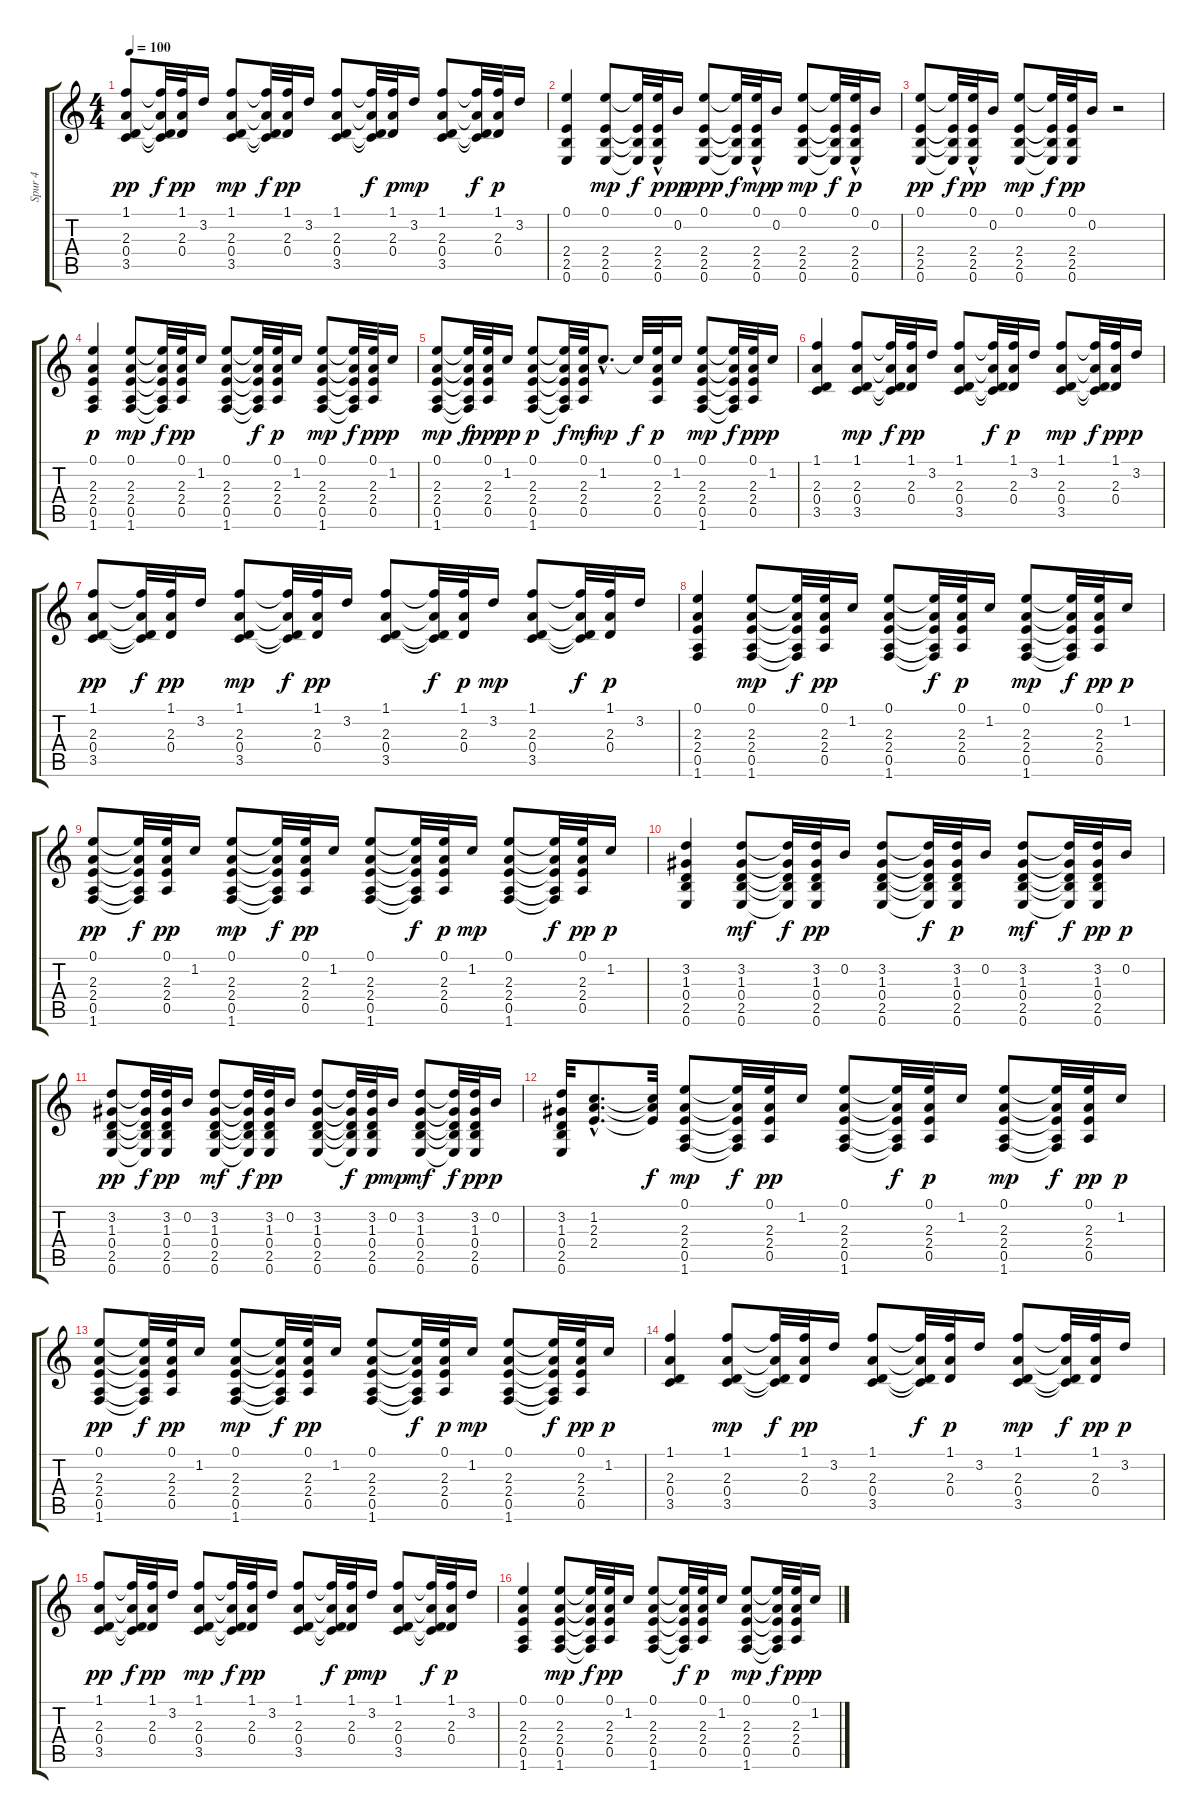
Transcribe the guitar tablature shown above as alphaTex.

\track ("Spur 4" "Spur 4") {instrument acousticguitarsteel}
\staff {score tabs}
\tuning (E4 B3 G3 D3 A2 E2) {hide}
\ts (4 4)
\tempo 100
\clef g2
\ks c
(1.1 2.3 0.4 3.5).8{dy pp} (1.1{t} 2.3{t} 0.4{t} 3.5{t}).32{dy f} (1.1 2.3 0.4).32{dy pp} 3.2.16 (1.1 2.3 0.4 3.5).8{dy mp} (1.1{t} 2.3{t} 0.4{t} 3.5{t}).32{dy f} (1.1 2.3 0.4).32{dy pp} 3.2.16 (1.1 2.3 0.4 3.5).8 (1.1{t} 2.3{t} 0.4{t} 3.5{t}).32{dy f} (1.1 2.3 0.4).32{dy p} 3.2.16{dy mp} (1.1 2.3 0.4 3.5).8 (1.1{t} 2.3{t} 0.4{t} 3.5{t}).32{dy f} (1.1 2.3 0.4).32{dy p} 3.2.16 |
(0.1 2.4 2.5 0.6).4 (0.1 2.4 2.5 0.6).8{dy mp} (0.1{t} 2.4{t} 2.5{t} 0.6{t}).32{dy f} (0.1 2.4{hac} 2.5 0.6).32{dy p} 0.2.16{dy pp} (0.1 2.4 2.5 0.6).8{dy ppp} (0.1{t} 2.4{t} 2.5{t} 0.6{t}).32{dy f} (0.1 2.4{hac} 2.5 0.6).32{dy mp} 0.2.16{dy p} (0.1 2.4 2.5 0.6).8{dy mp} (0.1{t} 2.4{t} 2.5{t} 0.6{t}).32{dy f} (0.1 2.4{hac} 2.5 0.6).32{dy p} 0.2.16 |
(0.1 2.4 2.5 0.6).8{dy pp} (0.1{t} 2.4{t} 2.5{t} 0.6{t}).32{dy f} (0.1 2.4{hac} 2.5 0.6).32{dy pp} 0.2.16 (0.1 2.4 2.5 0.6).8{dy mp} (0.1{t} 2.4{t} 2.5{t} 0.6{t}).32{dy f} (0.1 2.4 2.5 0.6).32{dy pp} 0.2.16 r.2 |
(0.1 2.3 2.4 0.5 1.6).4{dy p} (0.1 2.3 2.4 0.5 1.6).8{dy mp} (0.1{t} 2.3{t} 2.4{t} 0.5{t} 1.6{t}).32{dy f} (0.1 2.3 2.4 0.5).32{dy pp} 1.2.16 (0.1 2.3 2.4 0.5 1.6).8 (0.1{t} 2.3{t} 2.4{t} 0.5{t} 1.6{t}).32{dy f} (0.1 2.3 2.4 0.5).32{dy p} 1.2.16 (0.1 2.3 2.4 0.5 1.6).8{dy mp} (0.1{t} 2.3{t} 2.4{t} 0.5{t} 1.6{t}).32{dy f} (0.1 2.3 2.4 0.5).32{dy pp} 1.2.16{dy p} |
(0.1 2.3 2.4 0.5 1.6).8{dy mp} (0.1{t} 2.3{t} 2.4{t} 0.5{t} 1.6{t}).32{dy f} (0.1 2.3 2.4 0.5).32{dy ppp} 1.2.16{dy pp} (0.1 2.3 2.4 0.5 1.6).8{dy p} (0.1{t} 2.3{t} 2.4{t} 0.5{t} 1.6{t}).32{dy f} (0.1 2.3 2.4 0.5).32{dy mf} 1.2{hac}.8{d dy mp} 1.2{t}.32{dy f} (0.1 2.3 2.4 0.5).32{dy p} 1.2.16 (0.1 2.3 2.4 0.5 1.6).8{dy mp} (0.1{t} 2.3{t} 2.4{t} 0.5{t} 1.6{t}).32{dy f} (0.1 2.3 2.4 0.5).32{dy pp} 1.2.16{dy p} |
(1.1 2.3 0.4 3.5).4 (1.1 2.3 0.4 3.5).8{dy mp} (1.1{t} 2.3{t} 0.4{t} 3.5{t}).32{dy f} (1.1 2.3 0.4).32{dy pp} 3.2.16 (1.1 2.3 0.4 3.5).8 (1.1{t} 2.3{t} 0.4{t} 3.5{t}).32{dy f} (1.1 2.3 0.4).32{dy p} 3.2.16 (1.1 2.3 0.4 3.5).8{dy mp} (1.1{t} 2.3{t} 0.4{t} 3.5{t}).32{dy f} (1.1 2.3 0.4).32{dy pp} 3.2.16{dy p} |
(1.1 2.3 0.4 3.5).8{dy pp} (1.1{t} 2.3{t} 0.4{t} 3.5{t}).32{dy f} (1.1 2.3 0.4).32{dy pp} 3.2.16 (1.1 2.3 0.4 3.5).8{dy mp} (1.1{t} 2.3{t} 0.4{t} 3.5{t}).32{dy f} (1.1 2.3 0.4).32{dy pp} 3.2.16 (1.1 2.3 0.4 3.5).8 (1.1{t} 2.3{t} 0.4{t} 3.5{t}).32{dy f} (1.1 2.3 0.4).32{dy p} 3.2.16{dy mp} (1.1 2.3 0.4 3.5).8 (1.1{t} 2.3{t} 0.4{t} 3.5{t}).32{dy f} (1.1 2.3 0.4).32{dy p} 3.2.16 |
(0.1 2.3 2.4 0.5 1.6).4 (0.1 2.3 2.4 0.5 1.6).8{dy mp} (0.1{t} 2.3{t} 2.4{t} 0.5{t} 1.6{t}).32{dy f} (0.1 2.3 2.4 0.5).32{dy pp} 1.2.16 (0.1 2.3 2.4 0.5 1.6).8 (0.1{t} 2.3{t} 2.4{t} 0.5{t} 1.6{t}).32{dy f} (0.1 2.3 2.4 0.5).32{dy p} 1.2.16 (0.1 2.3 2.4 0.5 1.6).8{dy mp} (0.1{t} 2.3{t} 2.4{t} 0.5{t} 1.6{t}).32{dy f} (0.1 2.3 2.4 0.5).32{dy pp} 1.2.16{dy p} |
(0.1 2.3 2.4 0.5 1.6).8{dy pp} (0.1{t} 2.3{t} 2.4{t} 0.5{t} 1.6{t}).32{dy f} (0.1 2.3 2.4 0.5).32{dy pp} 1.2.16 (0.1 2.3 2.4 0.5 1.6).8{dy mp} (0.1{t} 2.3{t} 2.4{t} 0.5{t} 1.6{t}).32{dy f} (0.1 2.3 2.4 0.5).32{dy pp} 1.2.16 (0.1 2.3 2.4 0.5 1.6).8 (0.1{t} 2.3{t} 2.4{t} 0.5{t} 1.6{t}).32{dy f} (0.1 2.3 2.4 0.5).32{dy p} 1.2.16{dy mp} (0.1 2.3 2.4 0.5 1.6).8 (0.1{t} 2.3{t} 2.4{t} 0.5{t} 1.6{t}).32{dy f} (0.1 2.3 2.4 0.5).32{dy pp} 1.2.16{dy p} |
(3.2 1.3 0.4 2.5 0.6).4 (3.2 1.3 0.4 2.5 0.6).8{dy mf} (3.2{t} 1.3{t} 0.4{t} 2.5{t} 0.6{t}).32{dy f} (3.2 1.3 0.4 2.5 0.6).32{dy pp} 0.2.16 (3.2 1.3 0.4 2.5 0.6).8 (3.2{t} 1.3{t} 0.4{t} 2.5{t} 0.6{t}).32{dy f} (3.2 1.3 0.4 2.5 0.6).32{dy p} 0.2.16 (3.2 1.3 0.4 2.5 0.6).8{dy mf} (3.2{t} 1.3{t} 0.4{t} 2.5{t} 0.6{t}).32{dy f} (3.2 1.3 0.4 2.5 0.6).32{dy pp} 0.2.16{dy p} |
(3.2 1.3 0.4 2.5 0.6).8{dy pp} (3.2{t} 1.3{t} 0.4{t} 2.5{t} 0.6{t}).32{dy f} (3.2 1.3 0.4 2.5 0.6).32{dy pp} 0.2.16 (3.2 1.3 0.4 2.5 0.6).8{dy mf} (3.2{t} 1.3{t} 0.4{t} 2.5{t} 0.6{t}).32{dy f} (3.2 1.3 0.4 2.5 0.6).32{dy pp} 0.2.16 (3.2 1.3 0.4 2.5 0.6).8 (3.2{t} 1.3{t} 0.4{t} 2.5{t} 0.6{t}).32{dy f} (3.2 1.3 0.4 2.5 0.6).32{dy p} 0.2.16{dy mp} (3.2 1.3 0.4 2.5 0.6).8{dy mf} (3.2{t} 1.3{t} 0.4{t} 2.5{t} 0.6{t}).32{dy f} (3.2 1.3 0.4 2.5 0.6).32{dy pp} 0.2.16{dy p} |
(3.2 1.3 0.4 2.5 0.6).32 (1.2{hac} 2.3{hac} 2.4{hac}).8{d} (1.2{t} 2.3{t} 2.4{t}).32{dy f} (0.1 2.3 2.4 0.5 1.6).8{dy mp} (0.1{t} 2.3{t} 2.4{t} 0.5{t} 1.6{t}).32{dy f} (0.1 2.3 2.4 0.5).32{dy pp} 1.2.16 (0.1 2.3 2.4 0.5 1.6).8 (0.1{t} 2.3{t} 2.4{t} 0.5{t} 1.6{t}).32{dy f} (0.1 2.3 2.4 0.5).32{dy p} 1.2.16 (0.1 2.3 2.4 0.5 1.6).8{dy mp} (0.1{t} 2.3{t} 2.4{t} 0.5{t} 1.6{t}).32{dy f} (0.1 2.3 2.4 0.5).32{dy pp} 1.2.16{dy p} |
(0.1 2.3 2.4 0.5 1.6).8{dy pp} (0.1{t} 2.3{t} 2.4{t} 0.5{t} 1.6{t}).32{dy f} (0.1 2.3 2.4 0.5).32{dy pp} 1.2.16 (0.1 2.3 2.4 0.5 1.6).8{dy mp} (0.1{t} 2.3{t} 2.4{t} 0.5{t} 1.6{t}).32{dy f} (0.1 2.3 2.4 0.5).32{dy pp} 1.2.16 (0.1 2.3 2.4 0.5 1.6).8 (0.1{t} 2.3{t} 2.4{t} 0.5{t} 1.6{t}).32{dy f} (0.1 2.3 2.4 0.5).32{dy p} 1.2.16{dy mp} (0.1 2.3 2.4 0.5 1.6).8 (0.1{t} 2.3{t} 2.4{t} 0.5{t} 1.6{t}).32{dy f} (0.1 2.3 2.4 0.5).32{dy pp} 1.2.16{dy p} |
(1.1 2.3 0.4 3.5).4{volume 10} (1.1 2.3 0.4 3.5).8{dy mp} (1.1{t} 2.3{t} 0.4{t} 3.5{t}).32{dy f} (1.1 2.3 0.4).32{dy pp} 3.2.16 (1.1 2.3 0.4 3.5).8{volume 9} (1.1{t} 2.3{t} 0.4{t} 3.5{t}).32{dy f} (1.1 2.3 0.4).32{dy p} 3.2.16 (1.1 2.3 0.4 3.5).8{dy mp} (1.1{t} 2.3{t} 0.4{t} 3.5{t}).32{dy f} (1.1 2.3 0.4).32{dy pp} 3.2.16{dy p} |
(1.1 2.3 0.4 3.5).8{dy pp} (1.1{t} 2.3{t} 0.4{t} 3.5{t}).32{dy f} (1.1 2.3 0.4).32{dy pp} 3.2.16 (1.1 2.3 0.4 3.5).8{dy mp} (1.1{t} 2.3{t} 0.4{t} 3.5{t}).32{dy f} (1.1 2.3 0.4).32{dy pp volume 9} 3.2.16 (1.1 2.3 0.4 3.5).8 (1.1{t} 2.3{t} 0.4{t} 3.5{t}).32{dy f} (1.1 2.3 0.4).32{dy p} 3.2.16{dy mp} (1.1 2.3 0.4 3.5).8{volume 8} (1.1{t} 2.3{t} 0.4{t} 3.5{t}).32{dy f} (1.1 2.3 0.4).32{dy p} 3.2.16 |
(0.1 2.3 2.4 0.5 1.6).4{volume 8} (0.1 2.3 2.4 0.5 1.6).8{dy mp} (0.1{t} 2.3{t} 2.4{t} 0.5{t} 1.6{t}).32{dy f} (0.1 2.3 2.4 0.5).32{dy pp} 1.2.16 (0.1 2.3 2.4 0.5 1.6).8{volume 8} (0.1{t} 2.3{t} 2.4{t} 0.5{t} 1.6{t}).32{dy f} (0.1 2.3 2.4 0.5).32{dy p} 1.2.16 (0.1 2.3 2.4 0.5 1.6).8{dy mp} (0.1{t} 2.3{t} 2.4{t} 0.5{t} 1.6{t}).32{dy f} (0.1 2.3 2.4 0.5).32{dy pp} 1.2.16{dy p}
